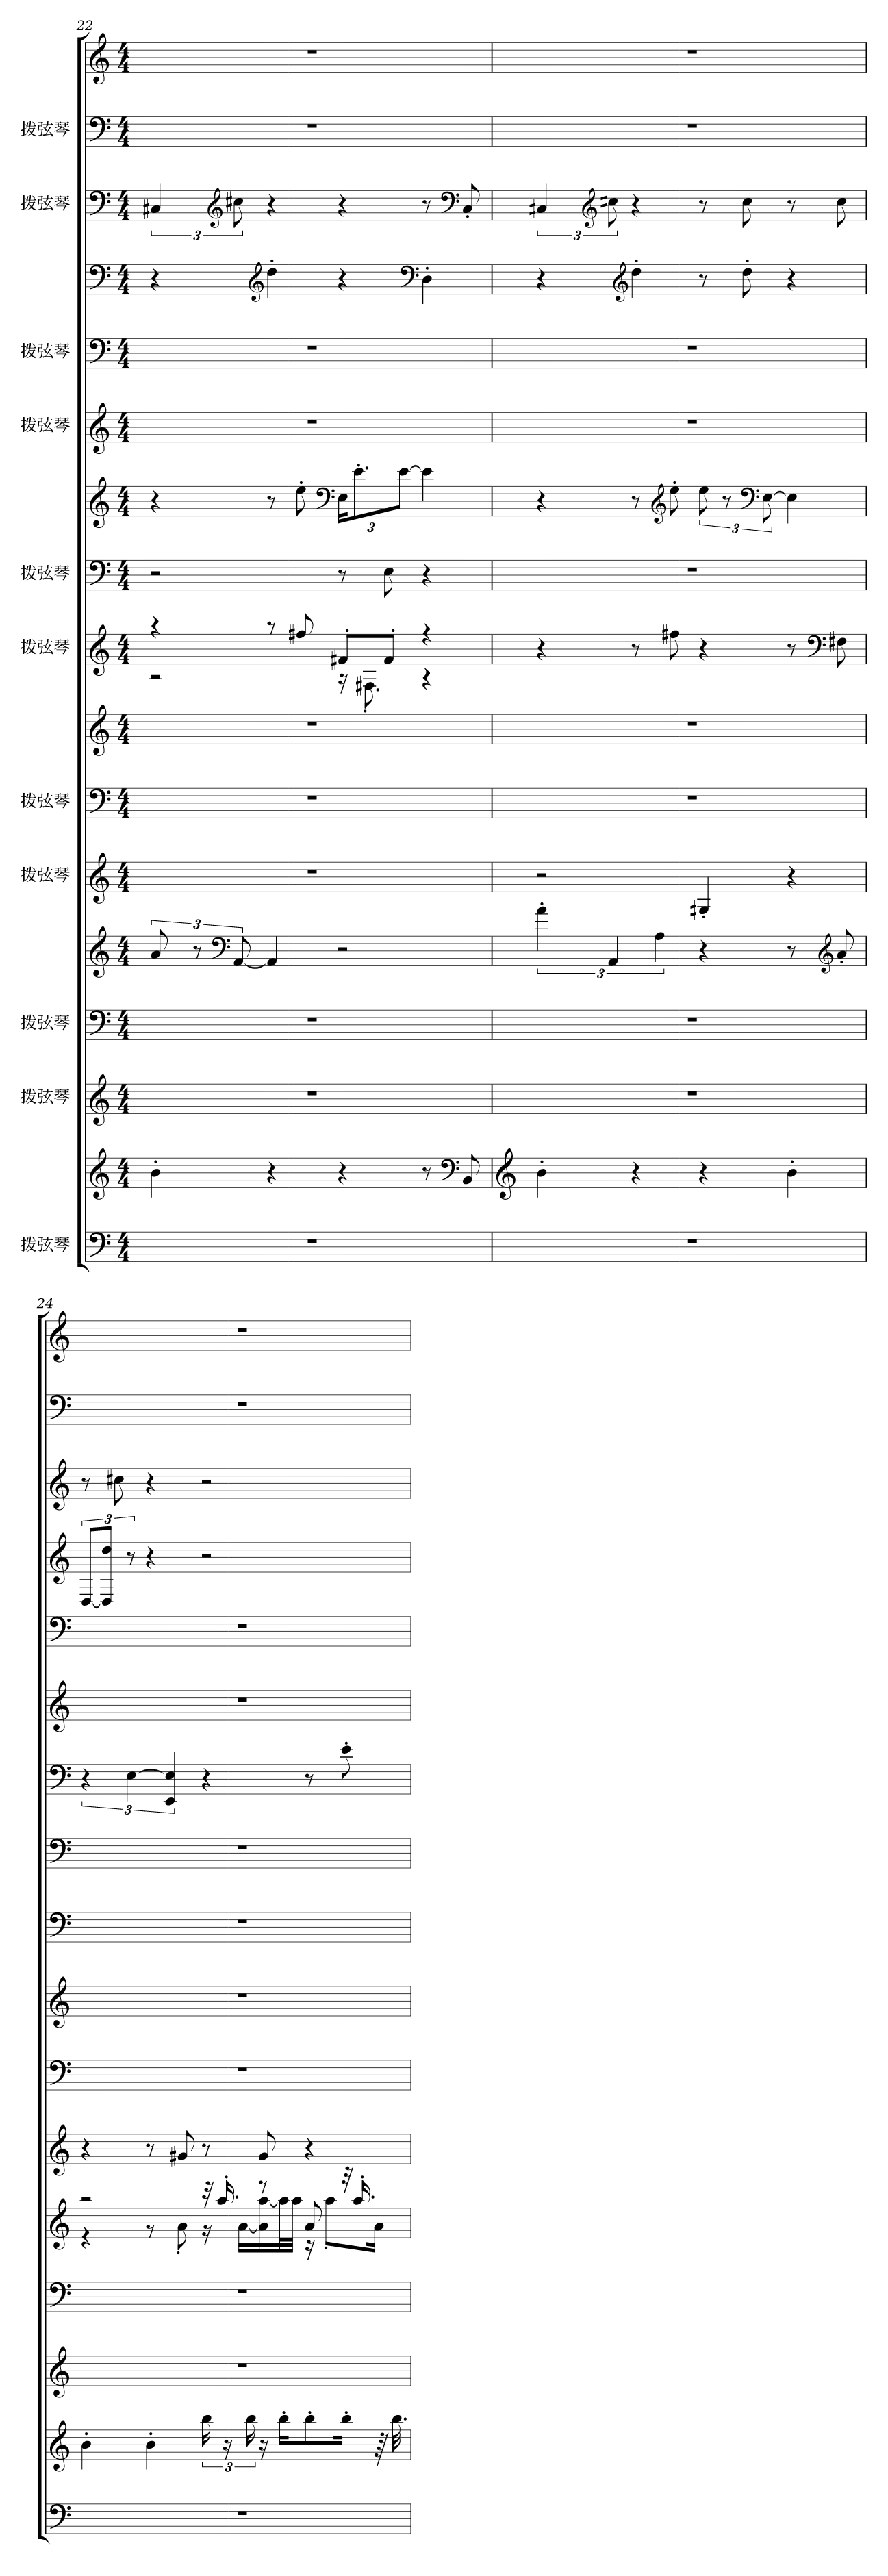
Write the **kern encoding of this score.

**kern	**kern	**kern	**kern	**kern	**kern	**kern	**kern	**kern	**kern	**kern	**kern	**kern	**kern	**kern	**kern	**kern
*part11	*part11	*part10	*part9	*part9	*part8	*part7	*part7	*part6	*part5	*part5	*part4	*part3	*part3	*part2	*part1	*part1
*staff17	*staff16	*staff15	*staff14	*staff13	*staff12	*staff11	*staff10	*staff9	*staff8	*staff7	*staff6	*staff5	*staff4	*staff3	*staff2	*staff1
*I"拨弦琴	*	*I"拨弦琴	*I"拨弦琴	*	*I"拨弦琴	*I"拨弦琴	*	*I"拨弦琴	*I"拨弦琴	*	*I"拨弦琴	*I"拨弦琴	*	*I"拨弦琴	*I"拨弦琴	*
*clefF4	*clefG2	*clefG2	*clefF4	*clefG2	*clefG2	*clefF4	*clefG2	*clefG2	*clefF4	*clefG2	*clefG2	*clefF4	*clefF4	*clefF4	*clefF4	*clefG2
*k[]	*k[]	*k[]	*k[]	*k[]	*k[]	*k[]	*k[]	*k[]	*k[]	*k[]	*k[]	*k[]	*k[]	*k[]	*k[]	*k[]
*M4/4	*M4/4	*M4/4	*M4/4	*M4/4	*M4/4	*M4/4	*M4/4	*M4/4	*M4/4	*M4/4	*M4/4	*M4/4	*M4/4	*M4/4	*M4/4	*M4/4
=22	=22	=22	=22	=22	=22	=22	=22	=22	=22	=22	=22	=22	=22	=22	=22	=22
*	*	*	*	*	*	*	*	*^	*	*	*	*	*	*	*	*
1r	4b'\	1r	1r	12a/	1r	1r	1r	4r	2r	2r	4r	1r	1r	4r	6C#X/	1r	1r
.	.	.	.	12r	.	.	.	.	.	.	.	.	.	.	.	.	.
*	*	*	*	*clefF4	*	*	*	*	*	*	*	*	*	*	*clefG2	*	*
.	.	.	.	[12AA/	.	.	.	.	.	.	.	.	.	.	12cc#X\	.	.
*	*	*	*	*	*	*	*	*	*	*	*	*	*	*clefG2	*	*	*
.	4r	.	.	4AA/]	.	.	.	8r	.	.	8r	.	.	4dd'\	4r	.	.
.	.	.	.	.	.	.	.	8ff#X/	.	.	8ee'\	.	.	.	.	.	.
*	*	*	*	*	*	*	*	*	*	*	*clefF4	*	*	*	*	*	*
*	*	*	*	*	*	*	*	*	*	*	*Xbrackettup	*	*	*	*	*	*
.	4r	.	.	2r	.	.	.	8f#X'/L	16r	8r	24E\KL	.	.	4r	4r	.	.
.	.	.	.	.	.	.	.	.	.	.	12.e'\	.	.	.	.	.	.
.	.	.	.	.	.	.	.	.	8.F#X'\	.	.	.	.	.	.	.	.
.	.	.	.	.	.	.	.	8f#'/J	.	8E\	.	.	.	.	.	.	.
.	.	.	.	.	.	.	.	.	.	.	[12e\J	.	.	.	.	.	.
*	*	*	*	*	*	*	*	*	*	*	*	*	*	*clefF4	*	*	*
.	8r	.	.	.	.	.	.	4r	4r	4r	4e\]	.	.	4D'\	8r	.	.
*	*clefF4	*	*	*	*	*	*	*	*	*	*	*	*	*	*clefF4	*	*
.	8BB/	.	.	.	.	.	.	.	.	.	.	.	.	.	8C#'/	.	.
*	*	*	*	*	*	*	*	*v	*v	*	*	*	*	*	*	*	*
!!LO:PB:g=z
=23	=23	=23	=23	=23	=23	=23	=23	=23	=23	=23	=23	=23	=23	=23	=23	=23
*	*clefG2	*	*	*	*	*	*	*	*	*	*	*	*	*	*	*
1r	4b'\	1r	1r	6a'\	2r	1r	1r	4r	1r	4r	1r	1r	4r	6C#X/	1r	1r
*	*	*	*	*	*	*	*	*	*	*	*	*	*	*clefG2	*	*
.	.	.	.	6AA/	.	.	.	.	.	.	.	.	.	12cc#X\	.	.
*	*	*	*	*	*	*	*	*	*	*	*	*	*clefG2	*	*	*
.	4r	.	.	.	.	.	.	8r	.	8r	.	.	4dd'\	4r	.	.
.	.	.	.	6A\	.	.	.	.	.	.	.	.	.	.	.	.
*	*	*	*	*	*	*	*	*	*	*clefG2	*	*	*	*	*	*
.	.	.	.	.	.	.	.	8ff#X\	.	8ee'\	.	.	.	.	.	.
*	*	*	*	*	*	*	*	*	*	*brackettup	*	*	*	*	*	*
.	4r	.	.	4r	4G#X'/	.	.	4r	.	12ee\	.	.	8r	8r	.	.
.	.	.	.	.	.	.	.	.	.	12r	.	.	.	.	.	.
.	.	.	.	.	.	.	.	.	.	.	.	.	8dd'\	8cc#\	.	.
*	*	*	*	*	*	*	*	*	*	*clefF4	*	*	*	*	*	*
.	.	.	.	.	.	.	.	.	.	[12E\	.	.	.	.	.	.
.	4b'\	.	.	8r	4r	.	.	8r	.	4E\]	.	.	4r	8r	.	.
*	*	*	*	*clefG2	*	*	*	*clefF4	*	*	*	*	*	*	*	*
.	.	.	.	8a'/	.	.	.	8F#X\	.	.	.	.	.	8cc#\	.	.
=24	=24	=24	=24	=24	=24	=24	=24	=24	=24	=24	=24	=24	=24	=24	=24	=24
*	*	*	*	*^	*	*	*	*	*	*	*	*	*	*	*	*
1r	4b'\	1r	1r	2r	4r	4r	1r	1r	1r	1r	6r	1r	1r	[12D/L	8r	1r	1r
.	.	.	.	.	.	.	.	.	.	.	.	.	.	12D/] 12dd/J	.	.	.
.	.	.	.	.	.	.	.	.	.	.	.	.	.	.	8cc#X\	.	.
.	.	.	.	.	.	.	.	.	.	.	[6E\	.	.	12r	.	.	.
.	4b'\	.	.	.	8r	8r	.	.	.	.	.	.	.	4r	4r	.	.
.	.	.	.	.	.	.	.	.	.	.	6EE/ 6E/]	.	.	.	.	.	.
.	.	.	.	.	8a'\	8g#X/	.	.	.	.	.	.	.	.	.	.	.
.	24bb\	.	.	32r	16r	8r	.	.	.	.	4r	.	.	2r	2r	.	.
.	.	.	.	16.aa'/	.	.	.	.	.	.	.	.	.	.	.	.	.
.	24r	.	.	.	.	.	.	.	.	.	.	.	.	.	.	.	.
.	.	.	.	.	[16a\LL	.	.	.	.	.	.	.	.	.	.	.	.
.	24bb\	.	.	.	.	.	.	.	.	.	.	.	.	.	.	.	.
.	16r	.	.	8r	16a\] [16aa\	8g#/	.	.	.	.	.	.	.	.	.	.	.
.	16bb'\KL	.	.	.	32aa\L]	.	.	.	.	.	.	.	.	.	.	.	.
.	.	.	.	.	32aa\JJJ	.	.	.	.	.	.	.	.	.	.	.	.
.	8bb'\	.	.	8a/	16r	4r	.	.	.	.	8r	.	.	.	.	.	.
.	.	.	.	.	8aa'\L	.	.	.	.	.	.	.	.	.	.	.	.
.	16bb'\Jk	.	.	32r	.	.	.	.	.	.	8e'\	.	.	.	.	.	.
.	.	.	.	16.aa'/	.	.	.	.	.	.	.	.	.	.	.	.	.
.	64r	.	.	.	16a\Jk	.	.	.	.	.	.	.	.	.	.	.	.
.	32.bb\	.	.	.	.	.	.	.	.	.	.	.	.	.	.	.	.
*	*	*	*	*v	*v	*	*	*	*	*	*	*	*	*	*	*	*
=	=	=	=	=	=	=	=	=	=	=	=	=	=	=	=	=
*-	*-	*-	*-	*-	*-	*-	*-	*-	*-	*-	*-	*-	*-	*-	*-	*-
